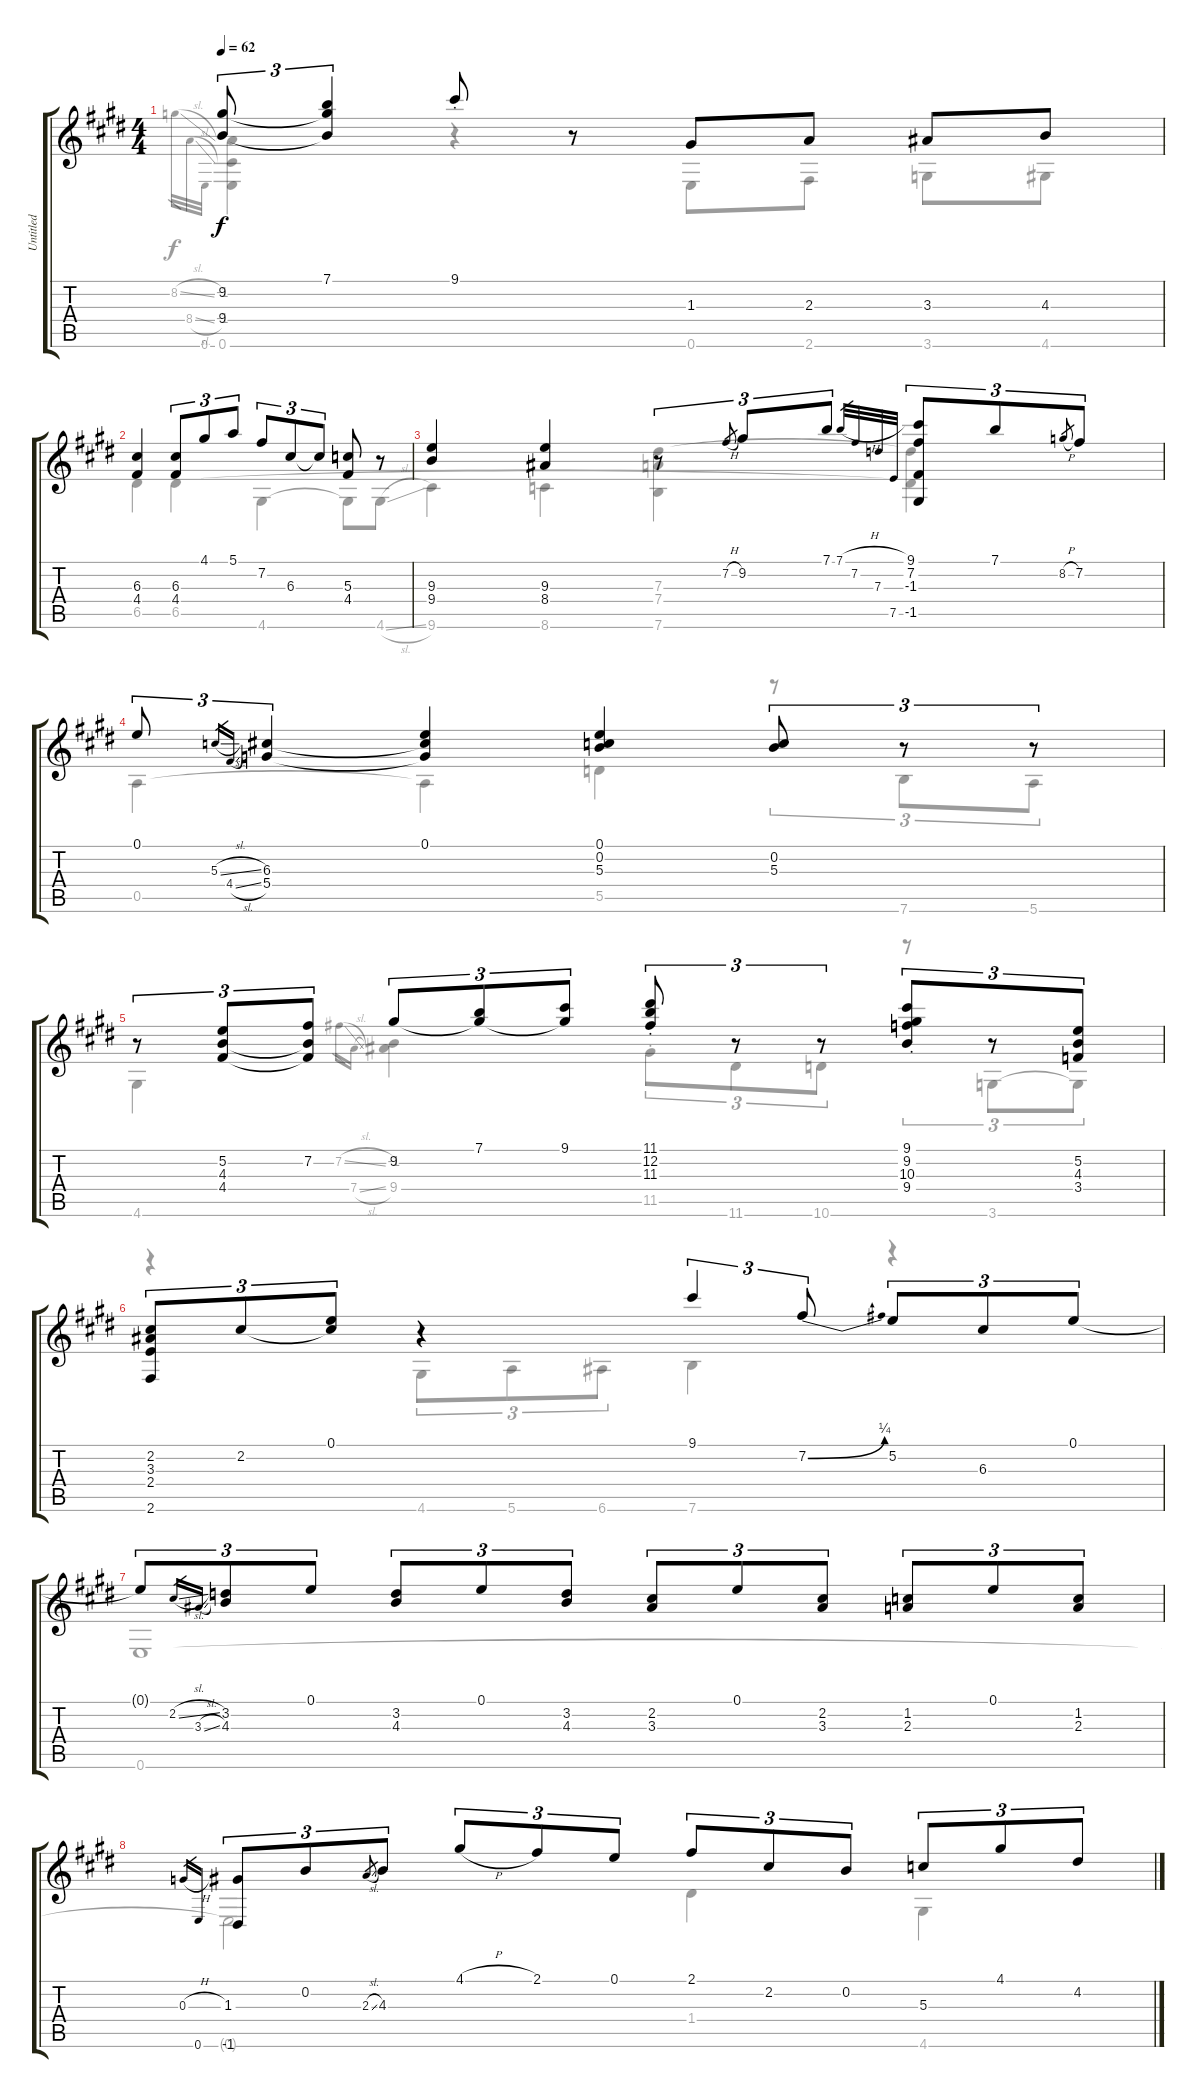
\track ("Untitled" "Untitled") {instrument electricguitarjazz}
\staff {score tabs}
\tuning (E4 B3 G3 D3 A2 E2) {hide}
\voice
\ts (4 4)
\tempo 62
\clef g2
\ks e
(9.2 9.4).8{tu (3 2) dy f} (7.1 9.2{t} 9.4{t}).4{tu (3 2)} 9.1{st}.8 r.8 1.3.8 2.3.8 3.3.8 4.3.8 |
\ks c#minor
(6.3 4.4).4 (6.3 4.4).8{tu (3 2)} 4.1.8{tu (3 2)} 5.1.8{tu (3 2)} 7.2.8{tu (3 2)} 6.3.8{tu (3 2)} 6.3{t}.8{tu (3 2)} (5.3 4.4).8 r.8 |
\ks e
(9.3 9.4).4 (9.3 8.4).4 r.8{tu (3 2)} 7.2{h}.8{gr} 9.2.8{tu (3 2)} 7.1.8{tu (3 2)} 7.1{h}.32{gr} 7.2.32{gr} 7.3.32{gr} 7.5.32{gr} (9.1 7.2 -1.3 -1.5).8{tu (3 2)} 7.1.8{tu (3 2)} 8.2{h}.8{gr} 7.2.8{tu (3 2)} |
\ks c#minor
0.1.8{tu (3 2)} 5.3{sl}.16{gr} 4.4{sl}.16{gr} (6.3 5.4).4{tu (3 2)} (0.1 6.3{t} 5.4{t}).4 (0.1 0.2 5.3).4 (0.2 5.3).8{tu (3 2)} r.8{tu (3 2)} r.8{tu (3 2)} |
\ks e
r.8{tu (3 2)} (5.2 4.3 4.4).8{tu (3 2)} (7.2 4.3{t} 4.4{t}).8{tu (3 2)} 9.2.8{tu (3 2)} (7.1 9.2{t}).8{tu (3 2)} (9.1 9.2{t}).8{tu (3 2)} (11.1{st} 12.2{st} 11.3{st}).8{tu (3 2)} r.8{tu (3 2)} r.8{tu (3 2)} (9.1{st} 9.2{st} 10.3{st} 9.4{st}).8{tu (3 2)} r.8{tu (3 2)} (5.2 4.3 3.4).8{tu (3 2)} |
\ks c#minor
(2.2 3.3 2.4 2.6).8{tu (3 2)} 2.2.8{tu (3 2)} (0.1 2.2{t}).8{tu (3 2)} r.4 9.1.4{tu (3 2)} 7.2{be (bend 0 0 60 1)}.8{tu (3 2)} 5.2.8{tu (3 2)} 6.3.8{tu (3 2)} 0.1.8{tu (3 2)} |
\ks e
0.1{t}.8{tu (3 2)} 2.2{sl}.16{gr} 3.3{sl}.16{gr} (3.2 4.3).8{tu (3 2)} 0.1.8{tu (3 2)} (3.2 4.3).8{tu (3 2)} 0.1.8{tu (3 2)} (3.2 4.3).8{tu (3 2)} (2.2 3.3).8{tu (3 2)} 0.1.8{tu (3 2)} (2.2 3.3).8{tu (3 2)} (1.2 2.3).8{tu (3 2)} 0.1.8{tu (3 2)} (1.2 2.3).8{tu (3 2)} |
\ks c#minor
0.3{h}.16{gr} 0.6.16{gr} (1.3 -1.6).8{tu (3 2)} 0.2.8{tu (3 2)} 2.3{sl}.8{gr} 4.3.8{tu (3 2)} 4.1{h}.8{tu (3 2)} 2.1.8{tu (3 2)} 0.1.8{tu (3 2)} 2.1.8{tu (3 2)} 2.2.8{tu (3 2)} 0.2.8{tu (3 2)} 5.3.8{tu (3 2)} 4.1.8{tu (3 2)} 4.2.8{tu (3 2)}
\voice
\clef g2
\ottava regular
\simile none
\ks e
8.2{sl}.32{gr dy f} 8.4{sl}.32{gr} 0.6.32{gr} (-1.2 -1.4 0.6).4 r.4 0.6.8 2.6.8 3.6.8 4.6.8 |
\ks c#minor
6.5.4 6.5.4 4.6.4 4.6{t}.8 4.6{sl}.8 |
\ks e
9.6.4 8.6.4 (7.3 7.4 7.6).4 (7.3{t} 6.5{t}).4 |
\ks c#minor
0.5.4 0.5{t}.4 5.5.4 r.8{tu (3 2)} 7.6.8{tu (3 2)} 5.6.8{tu (3 2)} |
\ks e
4.6.4 7.2{sl}.16{gr} 7.4{sl}.16{gr} (-1.2 9.4).4 11.5{st}.8{tu (3 2)} 11.6.8{tu (3 2)} 10.6.8{tu (3 2)} r.8{tu (3 2)} 3.6.8{tu (3 2)} 3.6{t}.8{tu (3 2)} |
\ks c#minor
r.4 4.6.8{tu (3 2)} 5.6.8{tu (3 2)} 6.6.8{tu (3 2)} 7.6.4 r.4 |
\ks e
0.6.1 |
\ks c#minor
0.6{t}.2 1.4.4 4.6.4
